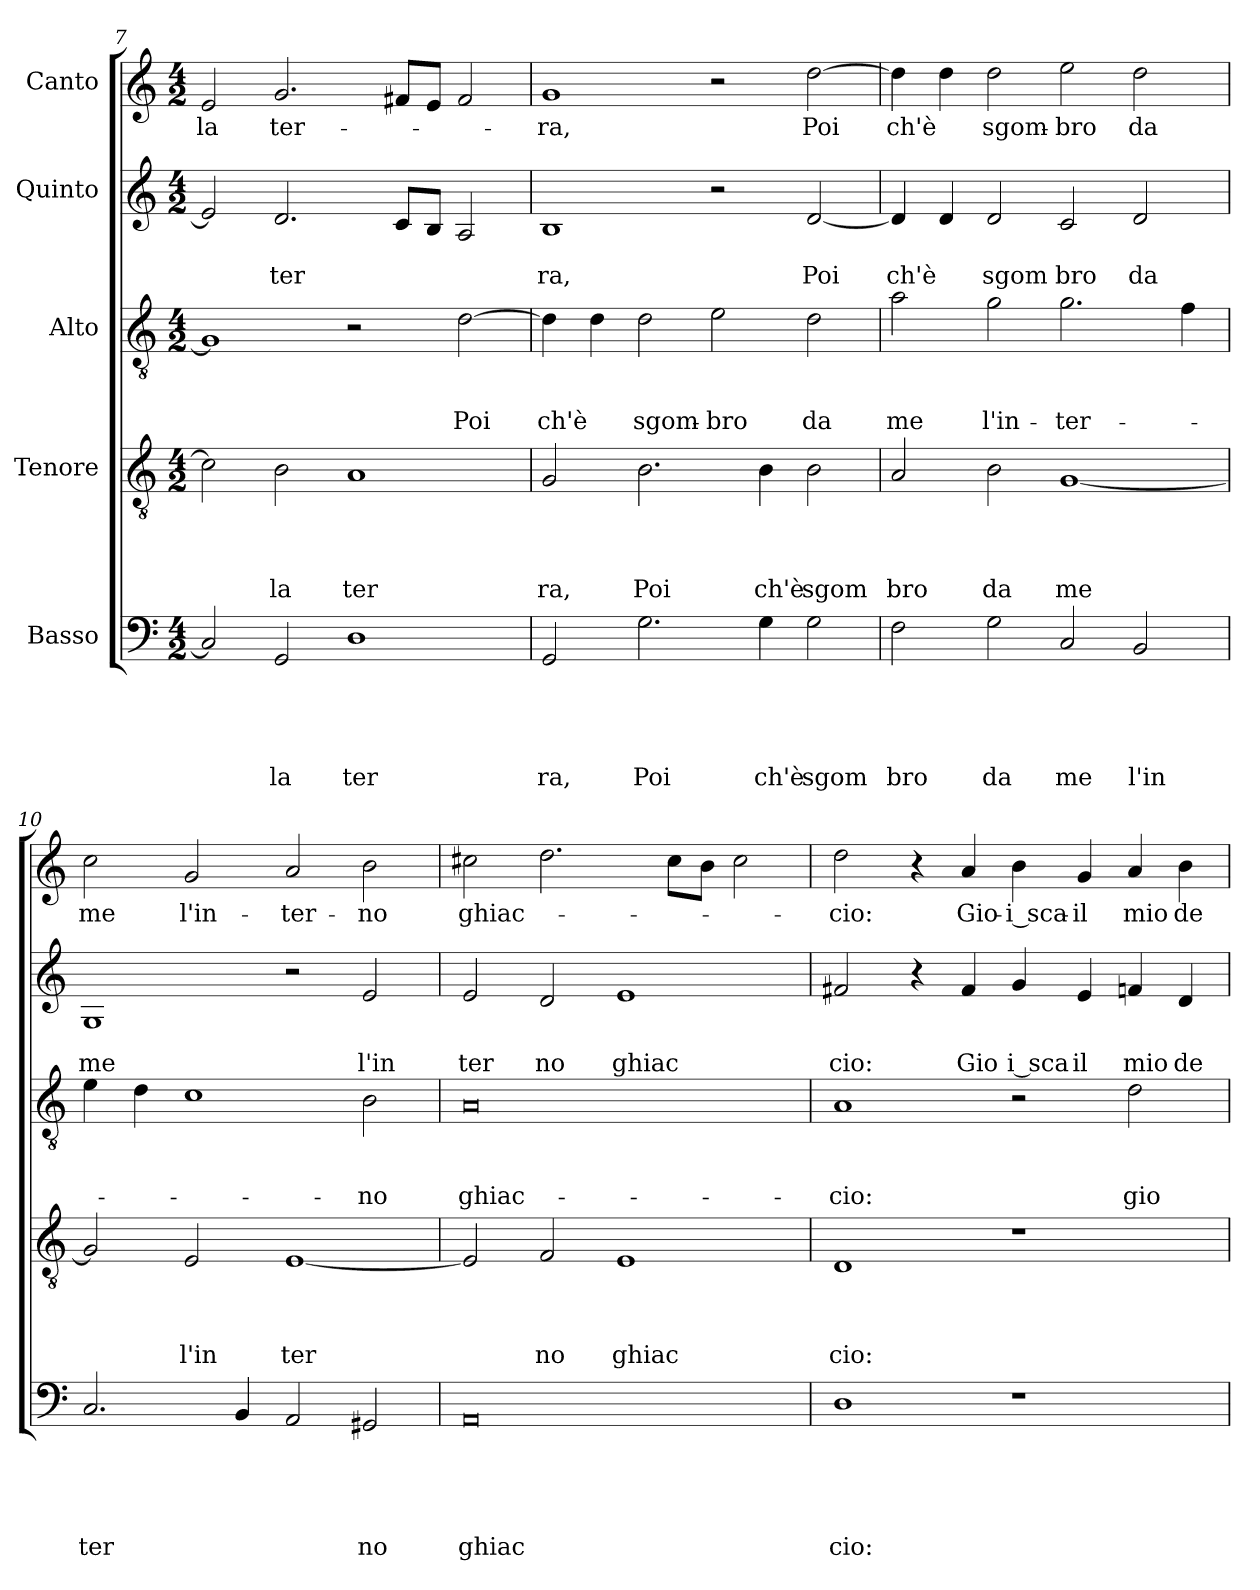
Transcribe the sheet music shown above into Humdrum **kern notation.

**kern	**text	**text	**text	**text	**text	**kern	**text	**text	**text	**text	**kern	**text	**text	**text	**kern	**text	**text	**kern	**text
*part5	*part5	*part5	*part5	*part5	*part5	*part4	*part4	*part4	*part4	*part4	*part3	*part3	*part3	*part3	*part2	*part2	*part2	*part1	*part1
*staff5	*staff5	*staff5	*staff5	*staff5	*staff5	*staff4	*staff4	*staff4	*staff4	*staff4	*staff3	*staff3	*staff3	*staff3	*staff2	*staff2	*staff2	*staff1	*staff1
*I"Basso	*	*	*	*	*	*I"Tenore	*	*	*	*	*I"Alto	*	*	*	*I"Quinto	*	*	*I"Canto	*
!!LO:LB:g=z
*clefF4	*	*	*	*	*	*clefGv2	*	*	*	*	*clefGv2	*	*	*	*clefG2	*	*	*clefG2	*
*k[]	*	*	*	*	*	*k[]	*	*	*	*	*k[]	*	*	*	*k[]	*	*	*k[]	*
*C:	*	*	*	*	*	*C:	*	*	*	*	*C:	*	*	*	*C:	*	*	*C:	*
*M4/2	*	*	*	*	*	*M4/2	*	*	*	*	*M4/2	*	*	*	*M4/2	*	*	*M4/2	*
=7	=7	=7	=7	=7	=7	=7	=7	=7	=7	=7	=7	=7	=7	=7	=7	=7	=7	=7	=7
!	!	!	!	!	!	!	!	!	!	!	!	!	!	!	!	!	!	!	!LO:LY:b
2C/]	.	.	.	.	.	2c\]	.	.	.	.	1G]	.	.	.	2e/]	.	.	2e/	la
!	!	!	!	!	!LO:LY:b	!	!	!	!	!LO:LY:b	!	!	!	!	!	!	!LO:LY:b	!	!LO:LY:b
2GG/	.	.	.	.	la	2B\	.	.	.	la	.	.	.	.	2.d/	.	ter	2.g/	ter-
!	!	!	!	!	!LO:LY:b	!	!	!	!	!LO:LY:b	!	!	!	!	!	!	!	!	!
1D	.	.	.	.	ter	1A	.	.	.	ter	2r	.	.	.	.	.	.	.	.
.	.	.	.	.	.	.	.	.	.	.	.	.	.	.	8c/L	.	.	8f#X/L	.
.	.	.	.	.	.	.	.	.	.	.	.	.	.	.	8B/J	.	.	8e/J	.
!	!	!	!	!	!	!	!	!	!	!	!	!	!	!LO:LY:b	!	!	!	!	!
.	.	.	.	.	.	.	.	.	.	.	[>2d\	.	.	Poi	2A/	.	.	2f#/	.
=8	=8	=8	=8	=8	=8	=8	=8	=8	=8	=8	=8	=8	=8	=8	=8	=8	=8	=8	=8
!	!	!	!	!	!LO:LY:b	!	!	!	!	!LO:LY:b	!	!	!	!LO:LY:b	!	!	!LO:LY:b	!	!LO:LY:b
2GG/	.	.	.	.	ra,	2G/	.	.	.	ra,	4d\]	.	.	ch'è	1B	.	ra,	1g	-ra,
.	.	.	.	.	.	.	.	.	.	.	4d\	.	.	.	.	.	.	.	.
!	!	!	!	!	!LO:LY:b	!	!	!	!	!LO:LY:b	!	!	!	!LO:LY:b	!	!	!	!	!
2.G\	.	.	.	.	Poi	2.B\	.	.	.	Poi	2d\	.	.	sgom-	.	.	.	.	.
!	!	!	!	!	!	!	!	!	!	!	!	!	!	!LO:LY:b	!	!	!	!	!
.	.	.	.	.	.	.	.	.	.	.	2e\	.	.	-bro	2r	.	.	2r	.
!	!	!	!	!	!LO:LY:b	!	!	!	!	!LO:LY:b	!	!	!	!	!	!	!	!	!
4G\	.	.	.	.	ch'è	4B\	.	.	.	ch'è	.	.	.	.	.	.	.	.	.
!	!	!	!	!	!LO:LY:b	!	!	!	!	!LO:LY:b	!	!	!	!LO:LY:b	!	!	!LO:LY:b	!	!LO:LY:b
2G\	.	.	.	.	sgom	2B\	.	.	.	sgom	2d\	.	.	da	[<2d/	.	Poi	[>2dd\	Poi
=9	=9	=9	=9	=9	=9	=9	=9	=9	=9	=9	=9	=9	=9	=9	=9	=9	=9	=9	=9
!	!	!	!	!	!LO:LY:b	!	!	!	!	!LO:LY:b	!	!	!	!LO:LY:b	!	!	!LO:LY:b	!	!LO:LY:b
2F\	.	.	.	.	bro	2A/	.	.	.	bro	2a\	.	.	me	4d/]	.	ch'è	4dd\]	ch'è
.	.	.	.	.	.	.	.	.	.	.	.	.	.	.	4d/	.	.	4dd\	.
!	!	!	!	!	!LO:LY:b	!	!	!	!	!LO:LY:b	!	!	!	!LO:LY:b	!	!	!LO:LY:b	!	!LO:LY:b
2G\	.	.	.	.	da	2B\	.	.	.	da	2g\	.	.	l'in-	2d/	.	sgom	2dd\	sgom-
!	!	!	!	!	!LO:LY:b	!	!	!	!	!LO:LY:b	!	!	!	!LO:LY:b	!	!	!LO:LY:b	!	!LO:LY:b
2C/	.	.	.	.	me	[<1G	.	.	.	me	2.g\	.	.	-ter-	2c/	.	bro	2ee\	-bro
!	!	!	!	!	!LO:LY:b	!	!	!	!	!	!	!	!	!	!	!	!LO:LY:b	!	!LO:LY:b
2BB/	.	.	.	.	l'in	.	.	.	.	.	.	.	.	.	2d/	.	da	2dd\	da
.	.	.	.	.	.	.	.	.	.	.	4f\	.	.	.	.	.	.	.	.
=10	=10	=10	=10	=10	=10	=10	=10	=10	=10	=10	=10	=10	=10	=10	=10	=10	=10	=10	=10
!	!	!	!	!	!LO:LY:b	!	!	!	!	!	!	!	!	!	!	!	!LO:LY:b	!	!LO:LY:b
2.C/	.	.	.	.	ter	2G/]	.	.	.	.	4e\	.	.	.	1G	.	me	2cc\	me
.	.	.	.	.	.	.	.	.	.	.	4d\	.	.	.	.	.	.	.	.
!	!	!	!	!	!	!	!	!	!	!LO:LY:b	!	!	!	!	!	!	!	!	!LO:LY:b
.	.	.	.	.	.	2E/	.	.	.	l'in	1c	.	.	.	.	.	.	2g/	l'in-
4BB/	.	.	.	.	.	.	.	.	.	.	.	.	.	.	.	.	.	.	.
!	!	!	!	!	!	!	!	!	!	!LO:LY:b	!	!	!	!	!	!	!	!	!LO:LY:b
2AA/	.	.	.	.	.	[<1E	.	.	.	ter	.	.	.	.	2r	.	.	2a/	-ter-
!	!	!	!	!	!LO:LY:b	!	!	!	!	!	!	!	!	!LO:LY:b	!	!	!LO:LY:b	!	!LO:LY:b
2GG#X/	.	.	.	.	no	.	.	.	.	.	2B\	.	.	-no	2e/	.	l'in	2b\	-no
=11	=11	=11	=11	=11	=11	=11	=11	=11	=11	=11	=11	=11	=11	=11	=11	=11	=11	=11	=11
!	!	!	!	!	!LO:LY:b	!	!	!	!	!	!	!	!	!LO:LY:b	!	!	!LO:LY:b	!	!LO:LY:b
0AA	.	.	.	.	ghiac	2E/]	.	.	.	.	0A	.	.	ghiac-	2e/	.	ter	2cc#X\	ghiac-
!	!	!	!	!	!	!	!	!	!	!LO:LY:b	!	!	!	!	!	!	!LO:LY:b	!	!
.	.	.	.	.	.	2F/	.	.	.	no	.	.	.	.	2d/	.	no	2.dd\	.
!	!	!	!	!	!	!	!	!	!	!LO:LY:b	!	!	!	!	!	!	!LO:LY:b	!	!
.	.	.	.	.	.	1E	.	.	.	ghiac	.	.	.	.	1e	.	ghiac	.	.
.	.	.	.	.	.	.	.	.	.	.	.	.	.	.	.	.	.	8cc#\L	.
.	.	.	.	.	.	.	.	.	.	.	.	.	.	.	.	.	.	8b\J	.
.	.	.	.	.	.	.	.	.	.	.	.	.	.	.	.	.	.	2cc#\	.
=12	=12	=12	=12	=12	=12	=12	=12	=12	=12	=12	=12	=12	=12	=12	=12	=12	=12	=12	=12
!	!	!	!	!	!LO:LY:b	!	!	!	!	!LO:LY:b	!	!	!	!LO:LY:b	!	!	!LO:LY:b	!	!LO:LY:b
1D	.	.	.	.	cio:	1D	.	.	.	cio:	1A	.	.	-cio:	2f#X/	.	cio:	2dd\	-cio:
.	.	.	.	.	.	.	.	.	.	.	.	.	.	.	4r	.	.	4r	.
!	!	!	!	!	!	!	!	!	!	!	!	!	!	!	!	!	!LO:LY:b	!	!LO:LY:b
.	.	.	.	.	.	.	.	.	.	.	.	.	.	.	4f#/	.	Gio	4a/	Gio-
!	!	!	!	!	!	!	!	!	!	!	!	!	!	!	!	!	!LO:LY:b	!	!LO:LY:b
1r	.	.	.	.	.	1r	.	.	.	.	2r	.	.	.	4g/	.	i sca	4b\	-i sca-
!	!	!	!	!	!	!	!	!	!	!	!	!	!	!	!	!	!LO:LY:b	!	!LO:LY:b
.	.	.	.	.	.	.	.	.	.	.	.	.	.	.	4e/	.	il	4g/	-il
!	!	!	!	!	!	!	!	!	!	!	!	!	!	!LO:LY:b	!	!	!LO:LY:b	!	!LO:LY:b
.	.	.	.	.	.	.	.	.	.	.	2d\	.	.	gio-	4fn/	.	mio	4a/	mio
!	!	!	!	!	!	!	!	!	!	!	!	!	!	!	!	!	!LO:LY:b	!	!LO:LY:b
.	.	.	.	.	.	.	.	.	.	.	.	.	.	.	4d/	.	de	4b\	de-
=	=	=	=	=	=	=	=	=	=	=	=	=	=	=	=	=	=	=	=
*-	*-	*-	*-	*-	*-	*-	*-	*-	*-	*-	*-	*-	*-	*-	*-	*-	*-	*-	*-
